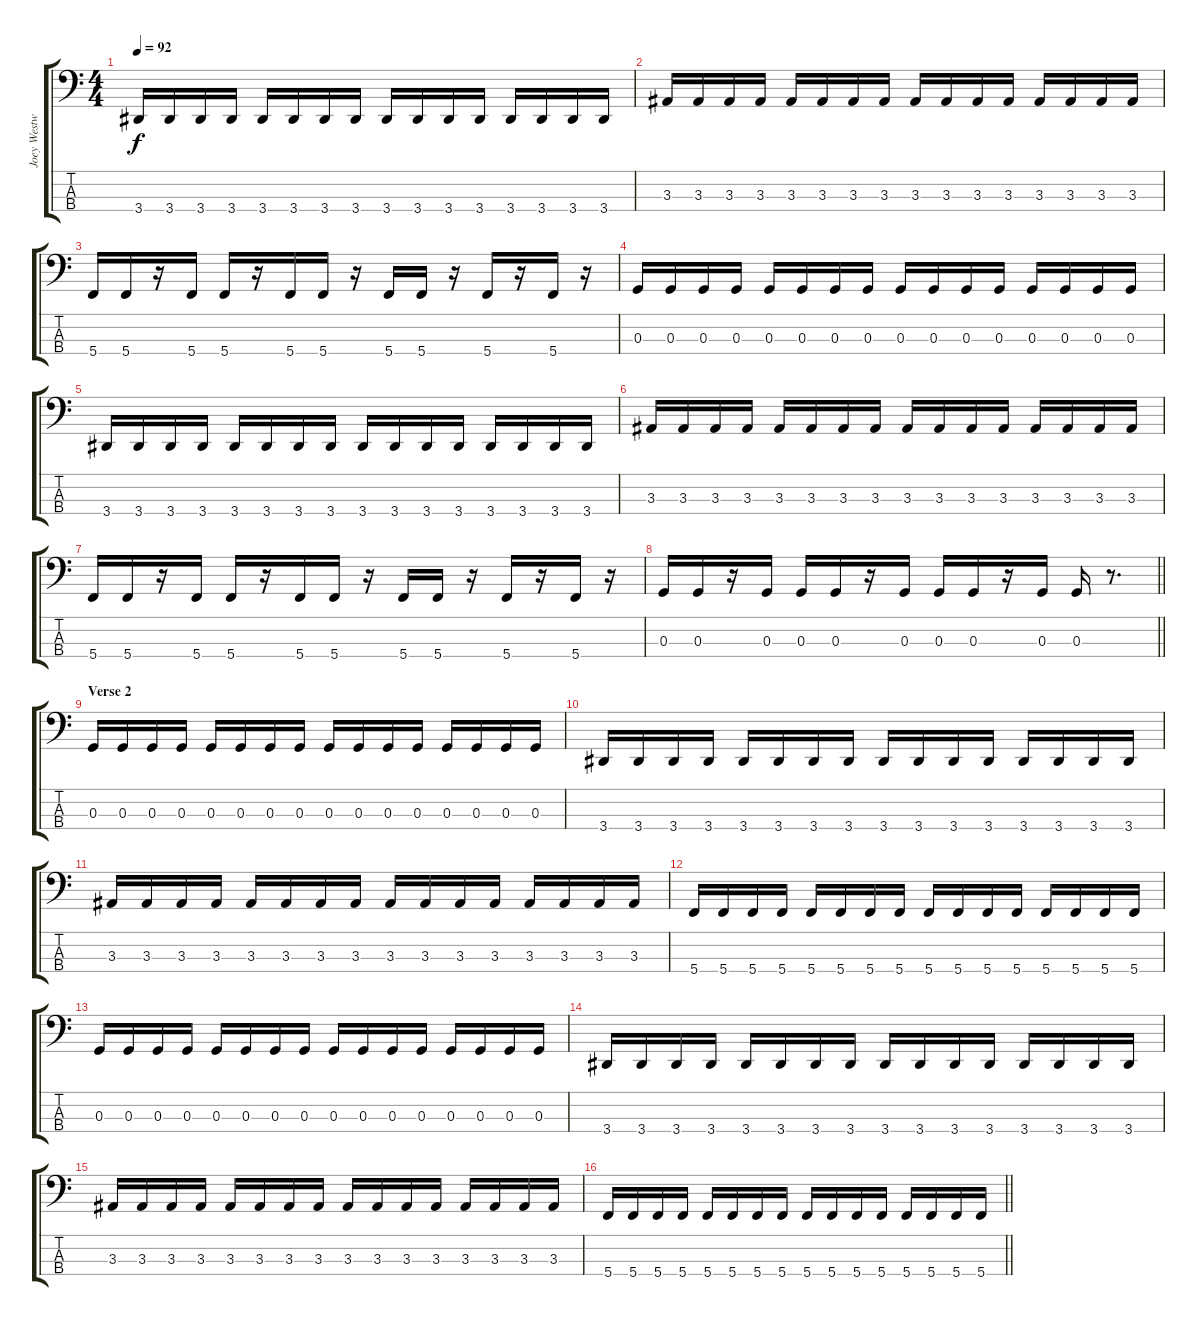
\track ("Joey Westwood (Bass)" "Joey Westw") {instrument electricbassfinger}
\staff {score tabs}
\tuning (F2 C2 G1 C1) {hide}
\ts (4 4)
\tempo 92
\clef f4
\ks c
3.4.16{dy f} 3.4.16 3.4.16 3.4.16 3.4.16 3.4.16 3.4.16 3.4.16 3.4.16 3.4.16 3.4.16 3.4.16 3.4.16 3.4.16 3.4.16 3.4.16 |
3.3.16 3.3.16 3.3.16 3.3.16 3.3.16 3.3.16 3.3.16 3.3.16 3.3.16 3.3.16 3.3.16 3.3.16 3.3.16 3.3.16 3.3.16 3.3.16 |
5.4.16 5.4.16 r.16 5.4.16 5.4.16 r.16 5.4.16 5.4.16 r.16 5.4.16 5.4.16 r.16 5.4.16 r.16 5.4.16 r.16 |
0.3.16 0.3.16 0.3.16 0.3.16 0.3.16 0.3.16 0.3.16 0.3.16 0.3.16 0.3.16 0.3.16 0.3.16 0.3.16 0.3.16 0.3.16 0.3.16 |
3.4.16 3.4.16 3.4.16 3.4.16 3.4.16 3.4.16 3.4.16 3.4.16 3.4.16 3.4.16 3.4.16 3.4.16 3.4.16 3.4.16 3.4.16 3.4.16 |
3.3.16 3.3.16 3.3.16 3.3.16 3.3.16 3.3.16 3.3.16 3.3.16 3.3.16 3.3.16 3.3.16 3.3.16 3.3.16 3.3.16 3.3.16 3.3.16 |
5.4.16 5.4.16 r.16 5.4.16 5.4.16 r.16 5.4.16 5.4.16 r.16 5.4.16 5.4.16 r.16 5.4.16 r.16 5.4.16 r.16 |
\barLineRight lightlight
0.3.16 0.3.16 r.16 0.3.16 0.3.16 0.3.16 r.16 0.3.16 0.3.16 0.3.16 r.16 0.3.16 0.3.16 r.8{d} |
\section ("" "Verse 2")
0.3.16 0.3.16 0.3.16 0.3.16 0.3.16 0.3.16 0.3.16 0.3.16 0.3.16 0.3.16 0.3.16 0.3.16 0.3.16 0.3.16 0.3.16 0.3.16 |
3.4.16 3.4.16 3.4.16 3.4.16 3.4.16 3.4.16 3.4.16 3.4.16 3.4.16 3.4.16 3.4.16 3.4.16 3.4.16 3.4.16 3.4.16 3.4.16 |
3.3.16 3.3.16 3.3.16 3.3.16 3.3.16 3.3.16 3.3.16 3.3.16 3.3.16 3.3.16 3.3.16 3.3.16 3.3.16 3.3.16 3.3.16 3.3.16 |
5.4.16 5.4.16 5.4.16 5.4.16 5.4.16 5.4.16 5.4.16 5.4.16 5.4.16 5.4.16 5.4.16 5.4.16 5.4.16 5.4.16 5.4.16 5.4.16 |
0.3.16 0.3.16 0.3.16 0.3.16 0.3.16 0.3.16 0.3.16 0.3.16 0.3.16 0.3.16 0.3.16 0.3.16 0.3.16 0.3.16 0.3.16 0.3.16 |
3.4.16 3.4.16 3.4.16 3.4.16 3.4.16 3.4.16 3.4.16 3.4.16 3.4.16 3.4.16 3.4.16 3.4.16 3.4.16 3.4.16 3.4.16 3.4.16 |
3.3.16 3.3.16 3.3.16 3.3.16 3.3.16 3.3.16 3.3.16 3.3.16 3.3.16 3.3.16 3.3.16 3.3.16 3.3.16 3.3.16 3.3.16 3.3.16 |
\barLineRight lightlight
5.4.16 5.4.16 5.4.16 5.4.16 5.4.16 5.4.16 5.4.16 5.4.16 5.4.16 5.4.16 5.4.16 5.4.16 5.4.16 5.4.16 5.4.16 5.4.16
